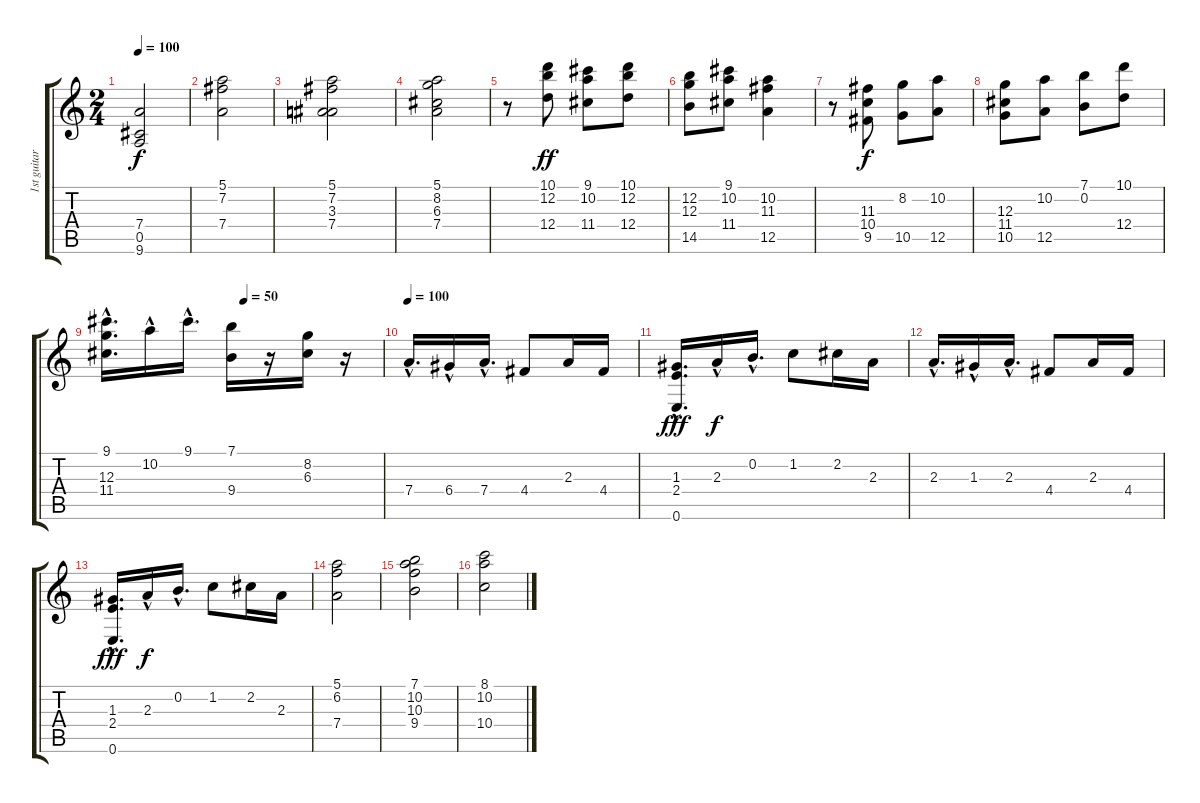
\track ("1st guitar" "1st guitar") {instrument acousticguitarnylon}
\staff {score tabs}
\tuning (E4 B3 G3 D3 A2 E2) {hide}
\ts (2 4)
\tempo 100
\clef g2
\ks c
(7.4 0.5 9.6).2{dy f} |
(5.1 7.2 7.4).2 |
(5.1 7.2 3.3 7.4).2 |
(5.1 8.2 6.3 7.4).2 |
r.8 (10.1 12.2 12.4).8{dy ff} (9.1 10.2 11.4).8 (10.1 12.2 12.4).8 |
(12.2 12.3 14.5).8 (9.1 10.2 11.4).8 (10.2 11.3 12.5).4 |
r.8 (11.3 10.4 9.5).8{dy f} (8.2 10.5).8 (10.2 12.5).8 |
(12.3 11.4 10.5).8 (10.2 12.5).8 (7.1 0.2).8 (10.1 12.4).8 |
\tempo (50 0.5)
(9.1{hac} 12.3{hac} 11.4{hac}).16{d} 10.2{hac}.16 9.1{hac}.16{d} (7.1 9.4).16 r.16 (8.2 6.3).16 r.16 |
\tempo 100
7.4{hac}.16{d} 6.4{hac}.16 7.4{hac}.16{d} 4.4.8 2.3.16 4.4.16 |
(1.3{hac} 2.4 0.6).16{d dy fff} 2.3{hac}.16{dy f} 0.2{hac}.16{d} 1.2.8 2.2.16 2.3.16 |
2.3{hac}.16{d} 1.3{hac}.16 2.3{hac}.16{d} 4.4.8 2.3.16 4.4.16 |
(1.3{hac} 2.4 0.6).16{d dy fff} 2.3{hac}.16{dy f} 0.2{hac}.16{d} 1.2.8 2.2.16 2.3.16 |
(5.1 6.2 7.4).2 |
(7.1 10.2 10.3 9.4).2 |
(8.1 10.2 10.4).2
